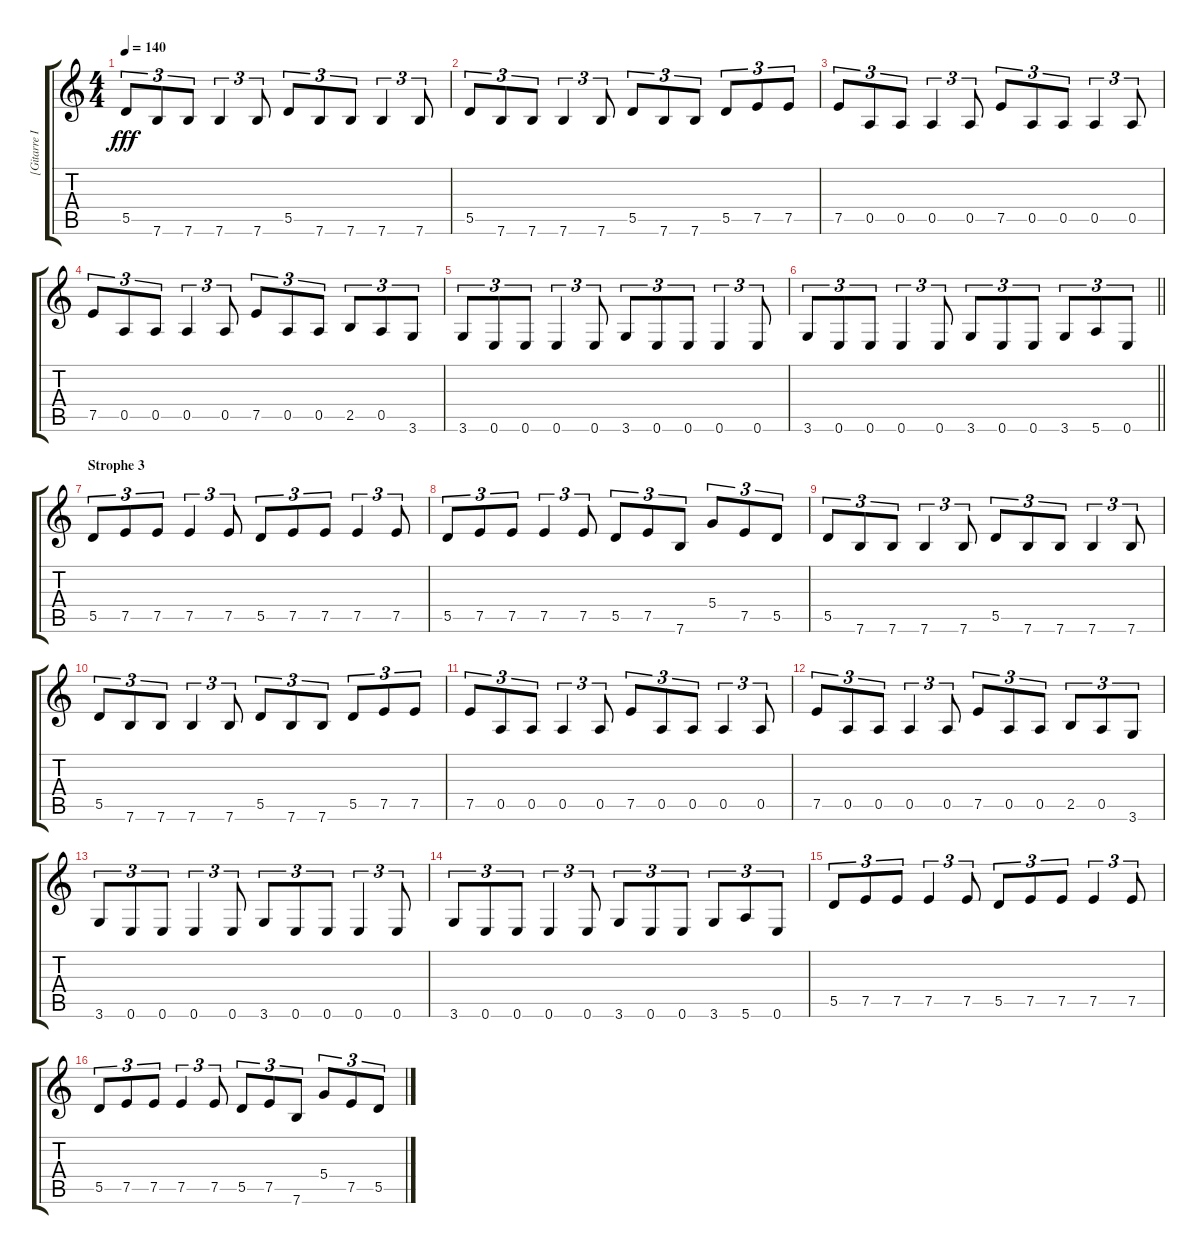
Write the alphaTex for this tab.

\track ("[Gitarre I]" "[Gitarre I") {instrument overdrivenguitar}
\staff {score tabs}
\tuning (E4 B3 G3 D3 A2 E2) {hide}
\ts (4 4)
\tempo 140
\clef g2
\ks c
5.5.8{tu (3 2) dy fff} 7.6.8{tu (3 2)} 7.6.8{tu (3 2)} 7.6.4{tu (3 2)} 7.6.8{tu (3 2)} 5.5.8{tu (3 2)} 7.6.8{tu (3 2)} 7.6.8{tu (3 2)} 7.6.4{tu (3 2)} 7.6.8{tu (3 2)} |
5.5.8{tu (3 2)} 7.6.8{tu (3 2)} 7.6.8{tu (3 2)} 7.6.4{tu (3 2)} 7.6.8{tu (3 2)} 5.5.8{tu (3 2)} 7.6.8{tu (3 2)} 7.6.8{tu (3 2)} 5.5.8{tu (3 2)} 7.5.8{tu (3 2)} 7.5.8{tu (3 2)} |
7.5.8{tu (3 2)} 0.5.8{tu (3 2)} 0.5.8{tu (3 2)} 0.5.4{tu (3 2)} 0.5.8{tu (3 2)} 7.5.8{tu (3 2)} 0.5.8{tu (3 2)} 0.5.8{tu (3 2)} 0.5.4{tu (3 2)} 0.5.8{tu (3 2)} |
7.5.8{tu (3 2)} 0.5.8{tu (3 2)} 0.5.8{tu (3 2)} 0.5.4{tu (3 2)} 0.5.8{tu (3 2)} 7.5.8{tu (3 2)} 0.5.8{tu (3 2)} 0.5.8{tu (3 2)} 2.5.8{tu (3 2)} 0.5.8{tu (3 2)} 3.6.8{tu (3 2)} |
3.6.8{tu (3 2)} 0.6.8{tu (3 2)} 0.6.8{tu (3 2)} 0.6.4{tu (3 2)} 0.6.8{tu (3 2)} 3.6.8{tu (3 2)} 0.6.8{tu (3 2)} 0.6.8{tu (3 2)} 0.6.4{tu (3 2)} 0.6.8{tu (3 2)} |
\barLineRight lightlight
3.6.8{tu (3 2)} 0.6.8{tu (3 2)} 0.6.8{tu (3 2)} 0.6.4{tu (3 2)} 0.6.8{tu (3 2)} 3.6.8{tu (3 2)} 0.6.8{tu (3 2)} 0.6.8{tu (3 2)} 3.6.8{tu (3 2)} 5.6.8{tu (3 2)} 0.6.8{tu (3 2)} |
\section ("" "Strophe 3")
5.5.8{tu (3 2)} 7.5.8{tu (3 2)} 7.5.8{tu (3 2)} 7.5.4{tu (3 2)} 7.5.8{tu (3 2)} 5.5.8{tu (3 2)} 7.5.8{tu (3 2)} 7.5.8{tu (3 2)} 7.5.4{tu (3 2)} 7.5.8{tu (3 2)} |
5.5.8{tu (3 2)} 7.5.8{tu (3 2)} 7.5.8{tu (3 2)} 7.5.4{tu (3 2)} 7.5.8{tu (3 2)} 5.5.8{tu (3 2)} 7.5.8{tu (3 2)} 7.6.8{tu (3 2)} 5.4.8{tu (3 2)} 7.5.8{tu (3 2)} 5.5.8{tu (3 2)} |
5.5.8{tu (3 2)} 7.6.8{tu (3 2)} 7.6.8{tu (3 2)} 7.6.4{tu (3 2)} 7.6.8{tu (3 2)} 5.5.8{tu (3 2)} 7.6.8{tu (3 2)} 7.6.8{tu (3 2)} 7.6.4{tu (3 2)} 7.6.8{tu (3 2)} |
5.5.8{tu (3 2)} 7.6.8{tu (3 2)} 7.6.8{tu (3 2)} 7.6.4{tu (3 2)} 7.6.8{tu (3 2)} 5.5.8{tu (3 2)} 7.6.8{tu (3 2)} 7.6.8{tu (3 2)} 5.5.8{tu (3 2)} 7.5.8{tu (3 2)} 7.5.8{tu (3 2)} |
7.5.8{tu (3 2)} 0.5.8{tu (3 2)} 0.5.8{tu (3 2)} 0.5.4{tu (3 2)} 0.5.8{tu (3 2)} 7.5.8{tu (3 2)} 0.5.8{tu (3 2)} 0.5.8{tu (3 2)} 0.5.4{tu (3 2)} 0.5.8{tu (3 2)} |
7.5.8{tu (3 2)} 0.5.8{tu (3 2)} 0.5.8{tu (3 2)} 0.5.4{tu (3 2)} 0.5.8{tu (3 2)} 7.5.8{tu (3 2)} 0.5.8{tu (3 2)} 0.5.8{tu (3 2)} 2.5.8{tu (3 2)} 0.5.8{tu (3 2)} 3.6.8{tu (3 2)} |
3.6.8{tu (3 2)} 0.6.8{tu (3 2)} 0.6.8{tu (3 2)} 0.6.4{tu (3 2)} 0.6.8{tu (3 2)} 3.6.8{tu (3 2)} 0.6.8{tu (3 2)} 0.6.8{tu (3 2)} 0.6.4{tu (3 2)} 0.6.8{tu (3 2)} |
3.6.8{tu (3 2)} 0.6.8{tu (3 2)} 0.6.8{tu (3 2)} 0.6.4{tu (3 2)} 0.6.8{tu (3 2)} 3.6.8{tu (3 2)} 0.6.8{tu (3 2)} 0.6.8{tu (3 2)} 3.6.8{tu (3 2)} 5.6.8{tu (3 2)} 0.6.8{tu (3 2)} |
5.5.8{tu (3 2)} 7.5.8{tu (3 2)} 7.5.8{tu (3 2)} 7.5.4{tu (3 2)} 7.5.8{tu (3 2)} 5.5.8{tu (3 2)} 7.5.8{tu (3 2)} 7.5.8{tu (3 2)} 7.5.4{tu (3 2)} 7.5.8{tu (3 2)} |
5.5.8{tu (3 2)} 7.5.8{tu (3 2)} 7.5.8{tu (3 2)} 7.5.4{tu (3 2)} 7.5.8{tu (3 2)} 5.5.8{tu (3 2)} 7.5.8{tu (3 2)} 7.6.8{tu (3 2)} 5.4.8{tu (3 2)} 7.5.8{tu (3 2)} 5.5.8{tu (3 2)}
